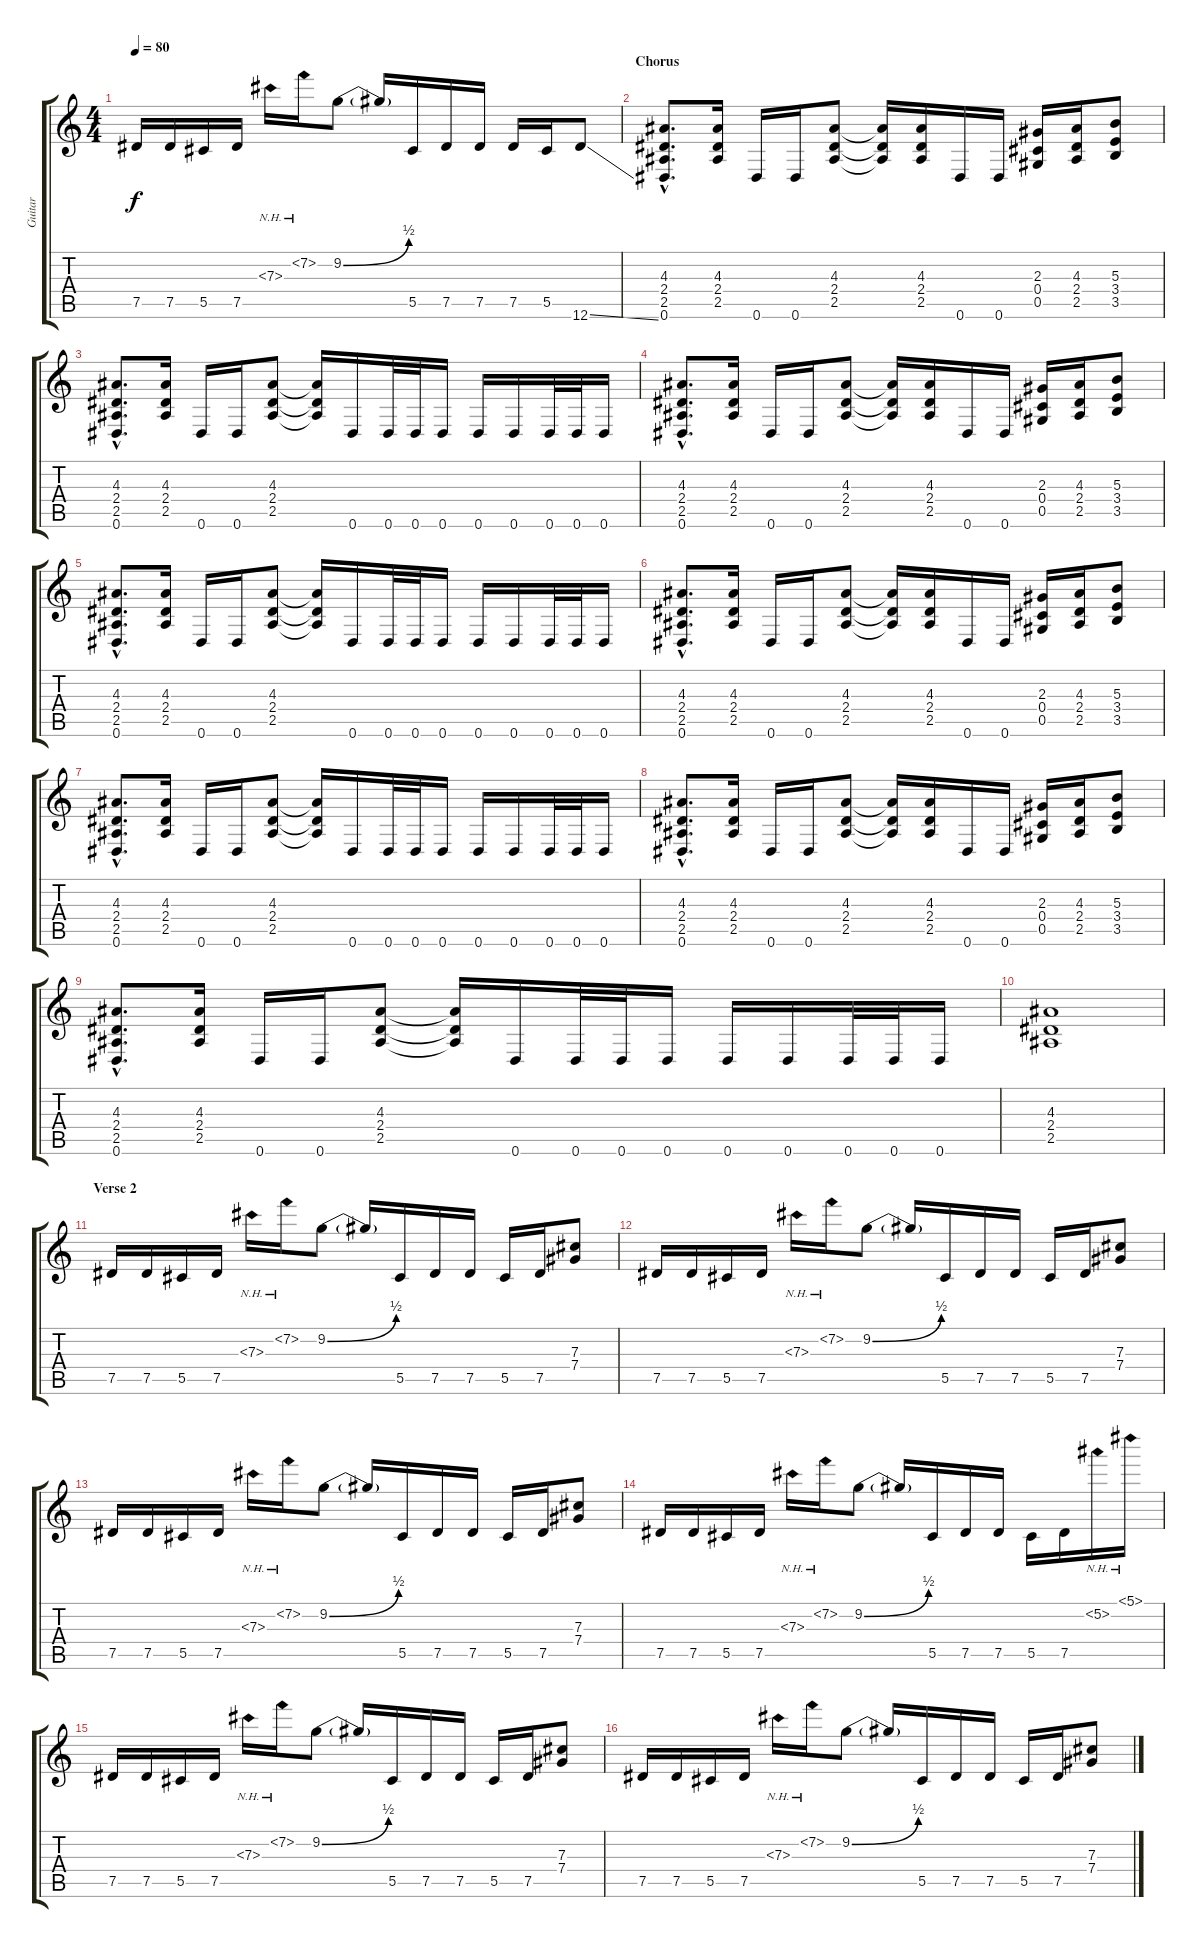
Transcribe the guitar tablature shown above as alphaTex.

\track ("Guitar" "Guitar") {instrument distortionguitar}
\staff {score tabs}
\tuning (Eb4 Bb3 Gb3 Db3 Ab2 Eb2) {hide}
\ts (4 4)
\tempo 80
\clef g2
\ks c
7.5.16{dy f} 7.5.16 5.5.16 7.5.16 7.3{nh}.16 7.2{nh}.16 9.2{be (bend 0 0 60 2)}.8 9.2{t}.16 5.5.16 7.5.16 7.5.16 7.5.16 5.5.16 12.6{ss}.8 |
\section ("" "Chorus")
(4.3{hac} 2.4{hac} 2.5{hac} 0.6{hac}).8{d} (4.3 2.4 2.5).16 0.6.16 0.6.16 (4.3 2.4 2.5).8 (4.3{t} 2.4{t} 2.5{t}).16 (4.3 2.4 2.5).16 0.6.16 0.6.16 (2.3 0.4 0.5).16 (4.3 2.4 2.5).16 (5.3 3.4 3.5).8 |
(4.3{hac} 2.4{hac} 2.5{hac} 0.6{hac}).8{d} (4.3 2.4 2.5).16 0.6.16 0.6.16 (4.3 2.4 2.5).8 (4.3{t} 2.4{t} 2.5{t}).16 0.6.16 0.6.32 0.6.32 0.6.16 0.6.16 0.6.16 0.6.32 0.6.32 0.6.16 |
(4.3{hac} 2.4{hac} 2.5{hac} 0.6{hac}).8{d} (4.3 2.4 2.5).16 0.6.16 0.6.16 (4.3 2.4 2.5).8 (4.3{t} 2.4{t} 2.5{t}).16 (4.3 2.4 2.5).16 0.6.16 0.6.16 (2.3 0.4 0.5).16 (4.3 2.4 2.5).16 (5.3 3.4 3.5).8 |
(4.3{hac} 2.4{hac} 2.5{hac} 0.6{hac}).8{d} (4.3 2.4 2.5).16 0.6.16 0.6.16 (4.3 2.4 2.5).8 (4.3{t} 2.4{t} 2.5{t}).16 0.6.16 0.6.32 0.6.32 0.6.16 0.6.16 0.6.16 0.6.32 0.6.32 0.6.16 |
(4.3{hac} 2.4{hac} 2.5{hac} 0.6{hac}).8{d} (4.3 2.4 2.5).16 0.6.16 0.6.16 (4.3 2.4 2.5).8 (4.3{t} 2.4{t} 2.5{t}).16 (4.3 2.4 2.5).16 0.6.16 0.6.16 (2.3 0.4 0.5).16 (4.3 2.4 2.5).16 (5.3 3.4 3.5).8 |
(4.3{hac} 2.4{hac} 2.5{hac} 0.6{hac}).8{d} (4.3 2.4 2.5).16 0.6.16 0.6.16 (4.3 2.4 2.5).8 (4.3{t} 2.4{t} 2.5{t}).16 0.6.16 0.6.32 0.6.32 0.6.16 0.6.16 0.6.16 0.6.32 0.6.32 0.6.16 |
(4.3{hac} 2.4{hac} 2.5{hac} 0.6{hac}).8{d} (4.3 2.4 2.5).16 0.6.16 0.6.16 (4.3 2.4 2.5).8 (4.3{t} 2.4{t} 2.5{t}).16 (4.3 2.4 2.5).16 0.6.16 0.6.16 (2.3 0.4 0.5).16 (4.3 2.4 2.5).16 (5.3 3.4 3.5).8 |
(4.3{hac} 2.4{hac} 2.5{hac} 0.6{hac}).8{d} (4.3 2.4 2.5).16 0.6.16 0.6.16 (4.3 2.4 2.5).8 (4.3{t} 2.4{t} 2.5{t}).16 0.6.16 0.6.32 0.6.32 0.6.16 0.6.16 0.6.16 0.6.32 0.6.32 0.6.16 |
(4.3 2.4 2.5).1 |
\section ("" "Verse 2")
7.5.16 7.5.16 5.5.16 7.5.16 7.3{nh}.16 7.2{nh}.16 9.2{be (bend 0 0 60 2)}.8 9.2{t}.16 5.5.16 7.5.16 7.5.16 5.5.16 7.5.16 (7.3 7.4).8 |
7.5.16 7.5.16 5.5.16 7.5.16 7.3{nh}.16 7.2{nh}.16 9.2{be (bend 0 0 60 2)}.8 9.2{t}.16 5.5.16 7.5.16 7.5.16 5.5.16 7.5.16 (7.3 7.4).8 |
7.5.16 7.5.16 5.5.16 7.5.16 7.3{nh}.16 7.2{nh}.16 9.2{be (bend 0 0 60 2)}.8 9.2{t}.16 5.5.16 7.5.16 7.5.16 5.5.16 7.5.16 (7.3 7.4).8 |
7.5.16 7.5.16 5.5.16 7.5.16 7.3{nh}.16 7.2{nh}.16 9.2{be (bend 0 0 60 2)}.8 9.2{t}.16 5.5.16 7.5.16 7.5.16 5.5.16 7.5.16 5.2{nh}.16 5.1{nh}.16 |
7.5.16 7.5.16 5.5.16 7.5.16 7.3{nh}.16 7.2{nh}.16 9.2{be (bend 0 0 60 2)}.8 9.2{t}.16 5.5.16 7.5.16 7.5.16 5.5.16 7.5.16 (7.3 7.4).8 |
7.5.16 7.5.16 5.5.16 7.5.16 7.3{nh}.16 7.2{nh}.16 9.2{be (bend 0 0 60 2)}.8 9.2{t}.16 5.5.16 7.5.16 7.5.16 5.5.16 7.5.16 (7.3 7.4).8
